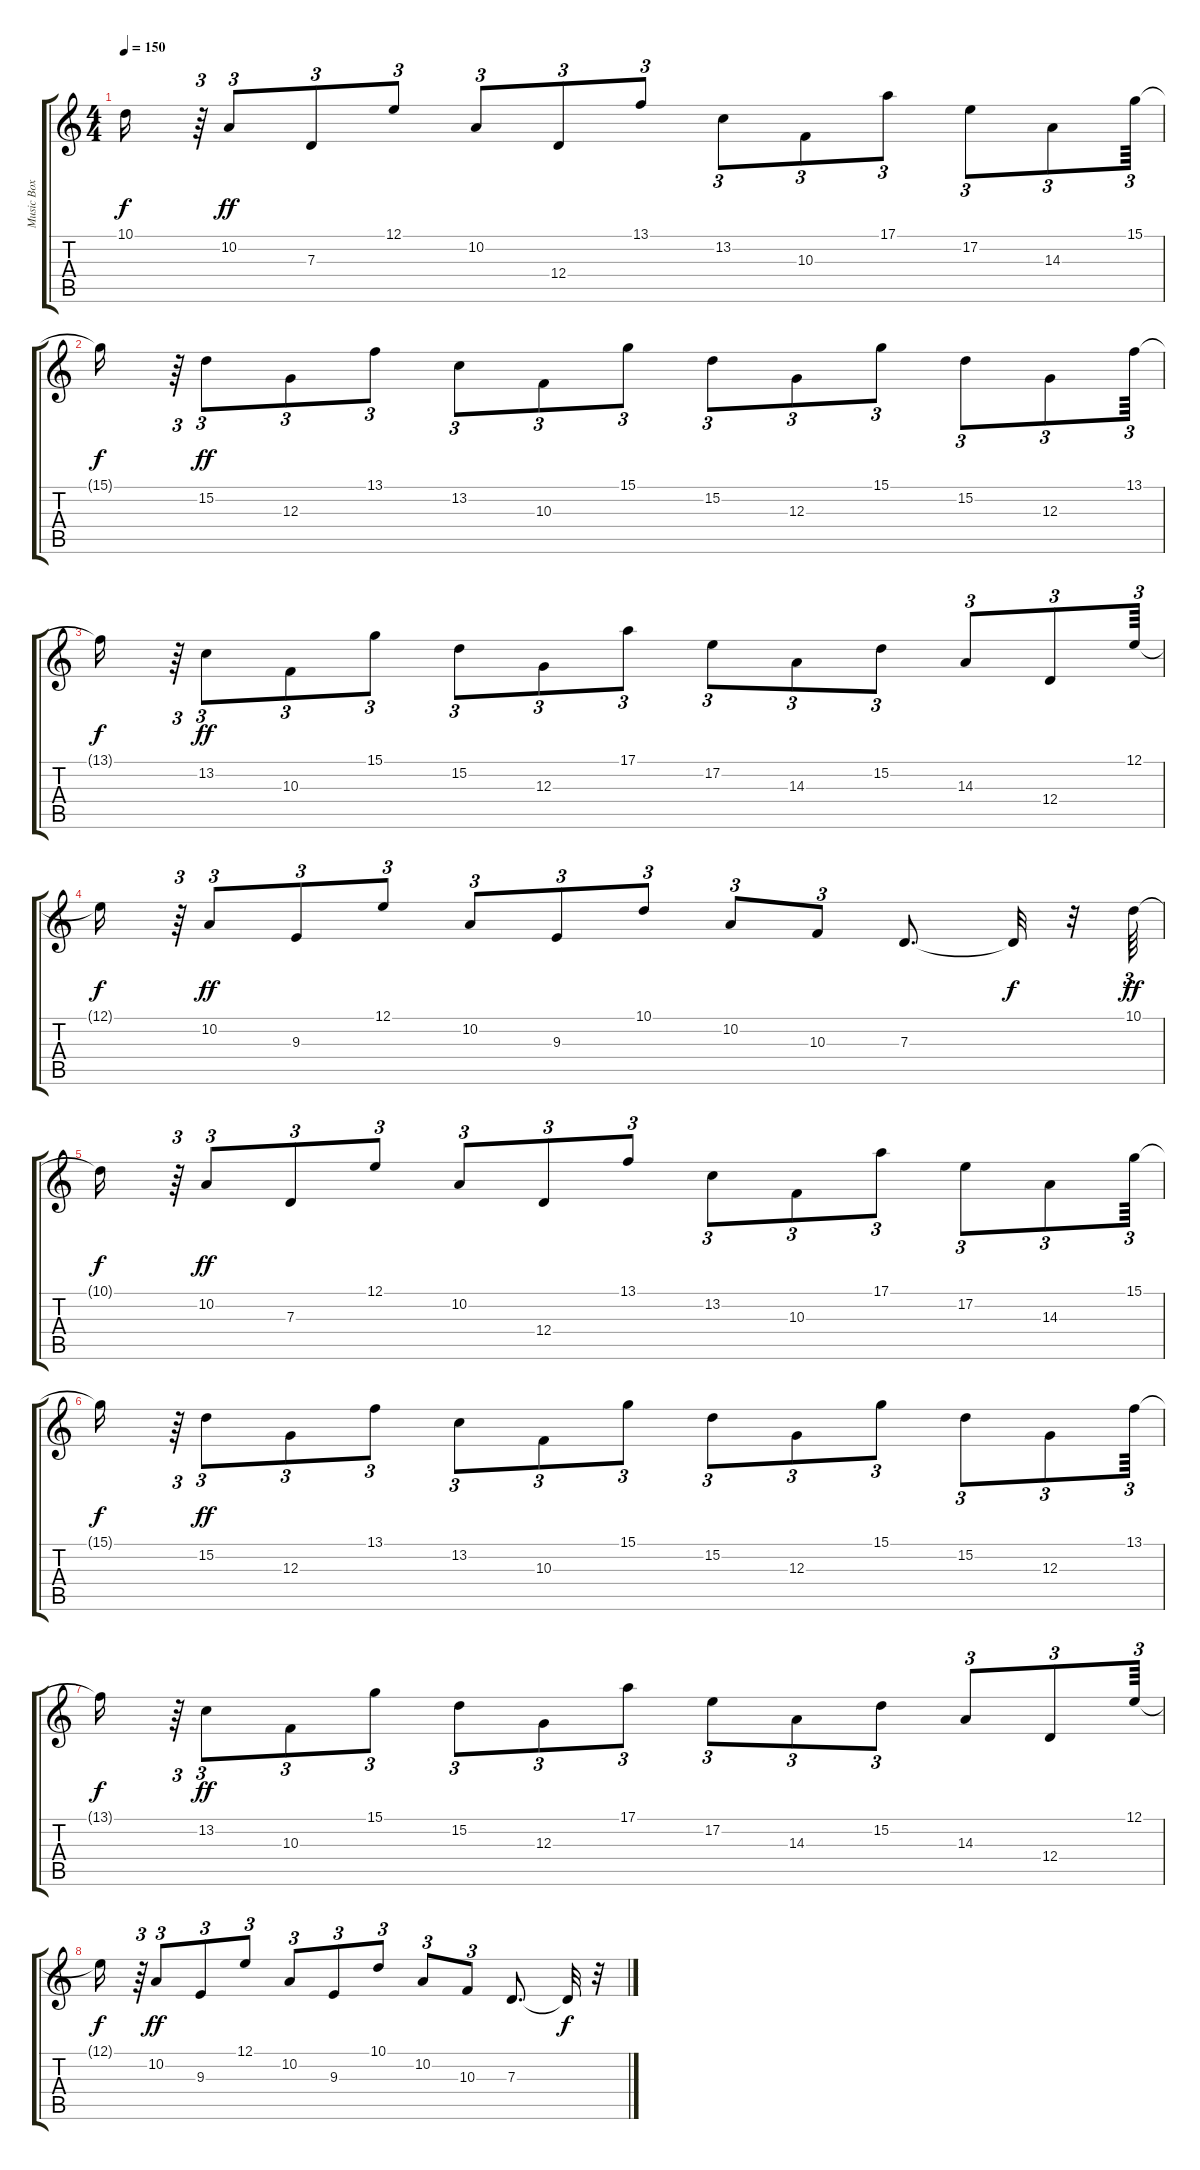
\track ("Music Box (Theme)" "Music Box ") {instrument musicbox}
\staff {score tabs}
\tuning (E4 B3 G3 D3 A2 E2) {hide}
\ts (4 4)
\tempo 150
\clef g2
\ks c
10.1{t}.16{dy f} r.64{tu (3 2)} 10.2.8{tu (3 2) dy ff} 7.3.8{tu (3 2)} 12.1.8{tu (3 2)} 10.2.8{tu (3 2)} 12.4.8{tu (3 2)} 13.1.8{tu (3 2)} 13.2.8{tu (3 2)} 10.3.8{tu (3 2)} 17.1.8{tu (3 2)} 17.2.8{tu (3 2)} 14.3.8{tu (3 2)} 15.1.64{tu (3 2)} |
15.1{t}.16{dy f} r.64{tu (3 2)} 15.2.8{tu (3 2) dy ff} 12.3.8{tu (3 2)} 13.1.8{tu (3 2)} 13.2.8{tu (3 2)} 10.3.8{tu (3 2)} 15.1.8{tu (3 2)} 15.2.8{tu (3 2)} 12.3.8{tu (3 2)} 15.1.8{tu (3 2)} 15.2.8{tu (3 2)} 12.3.8{tu (3 2)} 13.1.64{tu (3 2)} |
13.1{t}.16{dy f} r.64{tu (3 2)} 13.2.8{tu (3 2) dy ff} 10.3.8{tu (3 2)} 15.1.8{tu (3 2)} 15.2.8{tu (3 2)} 12.3.8{tu (3 2)} 17.1.8{tu (3 2)} 17.2.8{tu (3 2)} 14.3.8{tu (3 2)} 15.2.8{tu (3 2)} 14.3.8{tu (3 2)} 12.4.8{tu (3 2)} 12.1.64{tu (3 2)} |
12.1{t}.16{dy f} r.64{tu (3 2)} 10.2.8{tu (3 2) dy ff} 9.3.8{tu (3 2)} 12.1.8{tu (3 2)} 10.2.8{tu (3 2)} 9.3.8{tu (3 2)} 10.1.8{tu (3 2)} 10.2.8{tu (3 2)} 10.3.8{tu (3 2)} 7.3.8{d} 7.3{t}.32{dy f} r.32 10.1.64{tu (3 2) dy ff volume 16} |
10.1{t}.16{dy f} r.64{tu (3 2)} 10.2.8{tu (3 2) dy ff} 7.3.8{tu (3 2)} 12.1.8{tu (3 2)} 10.2.8{tu (3 2)} 12.4.8{tu (3 2)} 13.1.8{tu (3 2)} 13.2.8{tu (3 2)} 10.3.8{tu (3 2)} 17.1.8{tu (3 2)} 17.2.8{tu (3 2)} 14.3.8{tu (3 2)} 15.1.64{tu (3 2)} |
15.1{t}.16{dy f} r.64{tu (3 2)} 15.2.8{tu (3 2) dy ff} 12.3.8{tu (3 2)} 13.1.8{tu (3 2)} 13.2.8{tu (3 2)} 10.3.8{tu (3 2)} 15.1.8{tu (3 2)} 15.2.8{tu (3 2)} 12.3.8{tu (3 2)} 15.1.8{tu (3 2)} 15.2.8{tu (3 2)} 12.3.8{tu (3 2)} 13.1.64{tu (3 2)} |
13.1{t}.16{dy f} r.64{tu (3 2)} 13.2.8{tu (3 2) dy ff} 10.3.8{tu (3 2)} 15.1.8{tu (3 2)} 15.2.8{tu (3 2)} 12.3.8{tu (3 2)} 17.1.8{tu (3 2)} 17.2.8{tu (3 2)} 14.3.8{tu (3 2)} 15.2.8{tu (3 2)} 14.3.8{tu (3 2)} 12.4.8{tu (3 2)} 12.1.64{tu (3 2)} |
12.1{t}.16{dy f} r.64{tu (3 2)} 10.2.8{tu (3 2) dy ff} 9.3.8{tu (3 2)} 12.1.8{tu (3 2)} 10.2.8{tu (3 2)} 9.3.8{tu (3 2)} 10.1.8{tu (3 2)} 10.2.8{tu (3 2)} 10.3.8{tu (3 2)} 7.3.8{d} 7.3{t}.32{dy f} r.32
